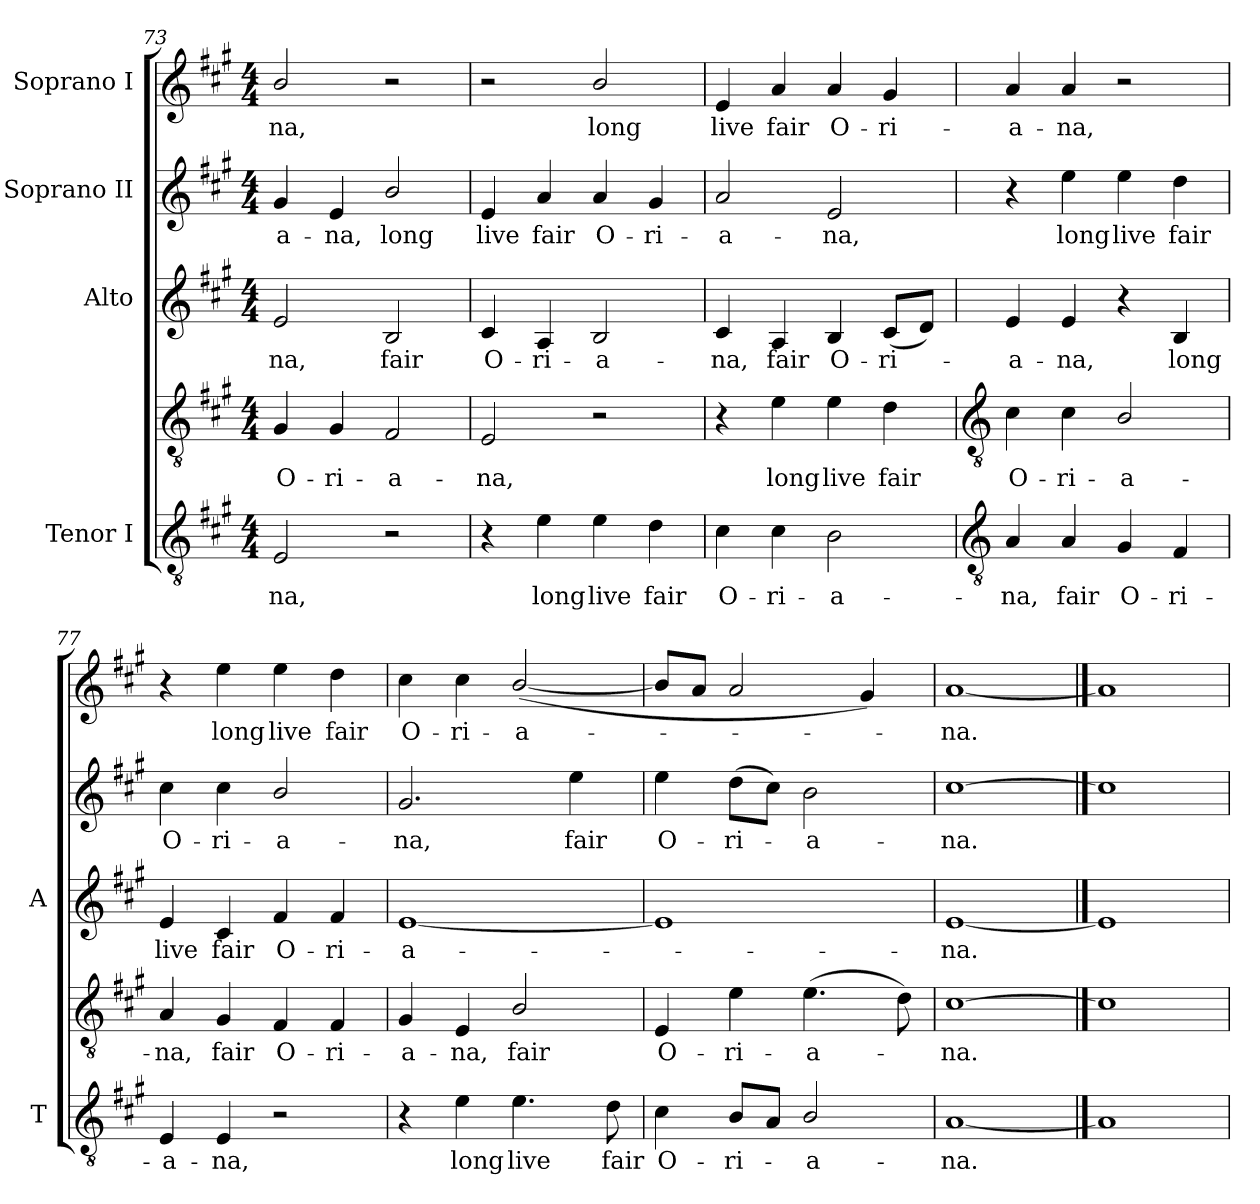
**kern	**text	**kern	**text	**kern	**text	**kern	**text	**kern	**text
*part4	*part4	*part4	*part4	*part3	*part3	*part2	*part2	*part1	*part1
*staff5	*staff5	*staff4	*staff4	*staff3	*staff3	*staff2	*staff2	*staff1	*staff1
*I"Tenor I	*	*	*	*I"Alto	*	*I"Soprano II	*	*I"Soprano I	*
*I'T	*	*	*	*I'A	*	*	*	*	*
*clefGv2	*	*clefGv2	*	*clefG2	*	*clefG2	*	*clefG2	*
*k[f#c#g#]	*	*k[f#c#g#]	*	*k[f#c#g#]	*	*k[f#c#g#]	*	*k[f#c#g#]	*
*A:	*	*A:	*	*A:	*	*A:	*	*A:	*
*M4/4	*	*M4/4	*	*M4/4	*	*M4/4	*	*M4/4	*
=73	=73	=73	=73	=73	=73	=73	=73	=73	=73
!	!LO:LY:b	!	!LO:LY:b	!	!LO:LY:b	!	!LO:LY:b	!	!LO:LY:b
2E	-na,	4G#	-O-	2e	na,	4g#	-a-	2b/	-na,
!	!	!	!LO:LY:b	!	!	!	!LO:LY:b	!	!
.	.	4G#	-ri-	.	.	4e	-na,	.	.
!	!	!	!LO:LY:b	!	!LO:LY:b	!	!LO:LY:b	!	!
2r	.	2F#	-a-	2B	fair	2b/	long	2r	.
=74	=74	=74	=74	=74	=74	=74	=74	=74	=74
!	!	!	!LO:LY:b	!	!LO:LY:b	!	!LO:LY:b	!	!
4r	.	2E	na,	4c#	O-	4e	live	2r	.
!	!LO:LY:b	!	!	!	!LO:LY:b	!	!LO:LY:b	!	!
4e	long	.	.	4A	-ri-	4a	fair	.	.
!	!LO:LY:b	!	!	!	!LO:LY:b	!	!LO:LY:b	!	!LO:LY:b
4e	live	2r	.	2B	-a-	4a	O-	2b/	long
!	!LO:LY:b	!	!	!	!	!	!LO:LY:b	!	!
4d	fair	.	.	.	.	4g#	-ri-	.	.
=75	=75	=75	=75	=75	=75	=75	=75	=75	=75
!	!LO:LY:b	!	!	!	!LO:LY:b	!	!LO:LY:b	!	!LO:LY:b
4c#	O-	4r	.	4c#	-na,	2a	-a-	4e	live
!	!LO:LY:b	!	!LO:LY:b	!	!LO:LY:b	!	!	!	!LO:LY:b
4c#	-ri-	4e	long	4A	fair	.	.	4a	fair
!	!LO:LY:b	!	!LO:LY:b	!	!LO:LY:b	!	!LO:LY:b	!	!LO:LY:b
2B	-a-	4e	live	4B	O-	2e	-na,	4a	O-
!	!	!	!LO:LY:b	!	!LO:LY:b	!	!	!	!LO:LY:b
.	.	4d	fair	(<8c#L	-ri-	.	.	4g#	-ri-
.	.	.	.	8dJ)	.	.	.	.	.
!!LO:LB:g=z
=76	=76	=76	=76	=76	=76	=76	=76	=76	=76
*clefGv2	*	*clefGv2	*	*	*	*	*	*	*
!	!LO:LY:b	!	!LO:LY:b	!	!LO:LY:b	!	!	!	!LO:LY:b
4A	-na,	4c#	-O-	4e	a-	4r	.	4a	-a-
!	!LO:LY:b	!	!LO:LY:b	!	!LO:LY:b	!	!LO:LY:b	!	!LO:LY:b
4A	fair	4c#	-ri-	4e	-na,	4ee	long	4a	-na,
!	!LO:LY:b	!	!LO:LY:b	!	!	!	!LO:LY:b	!	!
4G#	O-	2B/	-a-	4r	.	4ee	live	2r	.
!	!LO:LY:b	!	!	!	!LO:LY:b	!	!LO:LY:b	!	!
4F#	-ri-	.	.	4B	long	4dd	fair	.	.
=77	=77	=77	=77	=77	=77	=77	=77	=77	=77
!	!LO:LY:b	!	!LO:LY:b	!	!LO:LY:b	!	!LO:LY:b	!	!
4E	-a-	4A	-na,	4e	live	4cc#	O-	4r	.
!	!LO:LY:b	!	!LO:LY:b	!	!LO:LY:b	!	!LO:LY:b	!	!LO:LY:b
4E	-na,	4G#	fair	4c#	fair	4cc#	-ri-	4ee	long
!	!	!	!LO:LY:b	!	!LO:LY:b	!	!LO:LY:b	!	!LO:LY:b
2r	.	4F#	O-	4f#	O-	2b/	-a-	4ee	live
!	!	!	!LO:LY:b	!	!LO:LY:b	!	!	!	!LO:LY:b
.	.	4F#	-ri-	4f#	-ri-	.	.	4dd	fair
=78	=78	=78	=78	=78	=78	=78	=78	=78	=78
!	!	!	!LO:LY:b	!	!LO:LY:b	!	!LO:LY:b	!	!LO:LY:b
4r	.	4G#	a-	[1e	-a-	2.g#	-na,	4cc#	O-
!	!LO:LY:b	!	!LO:LY:b	!	!	!	!	!	!LO:LY:b
4e	long	4E	-na,	.	.	.	.	4cc#	-ri-
!	!LO:LY:b	!	!LO:LY:b	!	!	!	!	!	!LO:LY:b
4.e	live	2B/	fair	.	.	.	.	(<[2b/	-a-
!	!	!	!	!	!	!	!LO:LY:b	!	!
.	.	.	.	.	.	4ee	fair	.	.
!	!LO:LY:b	!	!	!	!	!	!	!	!
8d	fair	.	.	.	.	.	.	.	.
=79	=79	=79	=79	=79	=79	=79	=79	=79	=79
!	!LO:LY:b	!	!LO:LY:b	!	!	!	!LO:LY:b	!	!
4c#	O-	4E	O-	1e]	.	4ee	O-	8bL]	.
.	.	.	.	.	.	.	.	8aJ	.
!	!LO:LY:b	!	!LO:LY:b	!	!	!	!LO:LY:b	!	!
8BL	-ri-	4e	-ri-	.	.	(>8ddL	-ri-	2a	.
8AJ	.	.	.	.	.	8cc#J)	.	.	.
!	!LO:LY:b	!	!LO:LY:b	!	!	!	!LO:LY:b	!	!
2B/	a-	(>4.e	-a-	.	.	2b	a-	.	.
.	.	.	.	.	.	.	.	4g#)	.
.	.	8d)	.	.	.	.	.	.	.
=80	=80	=80	=80	=80	=80	=80	=80	=80	=80
!	!LO:LY:b	!	!LO:LY:b	!	!LO:LY:b	!	!LO:LY:b	!	!LO:LY:b
[1A	na.	[1c#	-na.	[1e	na.	[1cc#	-na.	[1a	na.
==81	==81	==81	==81	==81	==81	==81	==81	==81	==81
1A]	.	1c#]	.	1e]	.	1cc#]	.	1a]	.
=	=	=	=	=	=	=	=	=	=
*-	*-	*-	*-	*-	*-	*-	*-	*-	*-
